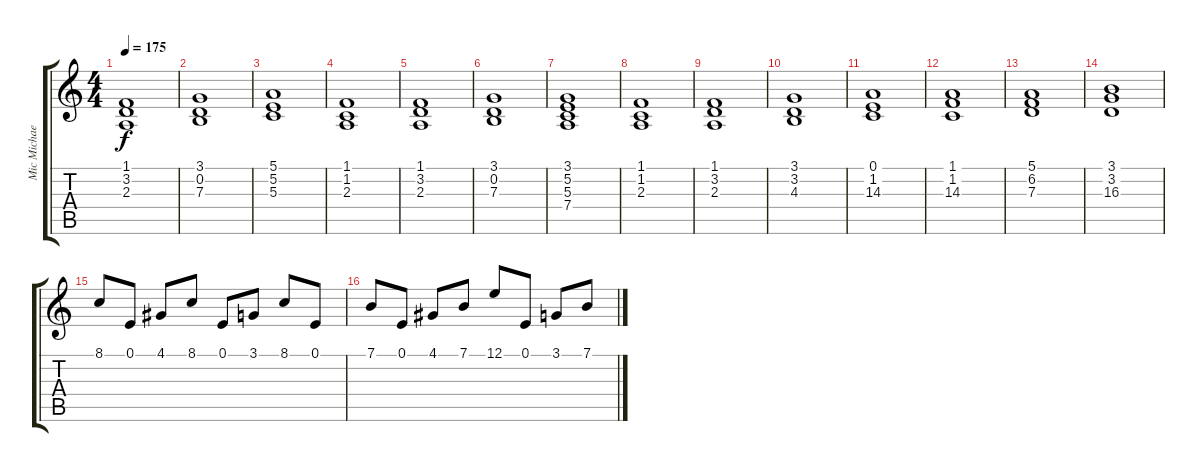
\track ("Mic Michaeli" "Mic Michae") {instrument reedorgan}
\staff {score tabs}
\tuning (E4 B3 G3 D3 A2 E2) {hide}
\ts (4 4)
\tempo 175
\clef g2
\ks c
(1.1 3.2 2.3).1{dy f} |
(3.1 0.2 7.3).1 |
(5.1 5.2 5.3).1 |
(1.1 1.2 2.3).1 |
(1.1 3.2 2.3).1 |
(3.1 0.2 7.3).1 |
(3.1 5.2 5.3 7.4).1 |
(1.1 1.2 2.3).1 |
(1.1 3.2 2.3).1 |
(3.1 3.2 4.3).1 |
(0.1 1.2 14.3).1 |
(1.1 1.2 14.3).1 |
(5.1 6.2 7.3).1 |
(3.1 3.2 16.3).1 |
8.1.8 0.1.8 4.1.8 8.1.8 0.1.8 3.1.8 8.1.8 0.1.8 |
7.1.8 0.1.8 4.1.8 7.1.8 12.1.8 0.1.8 3.1.8 7.1.8
